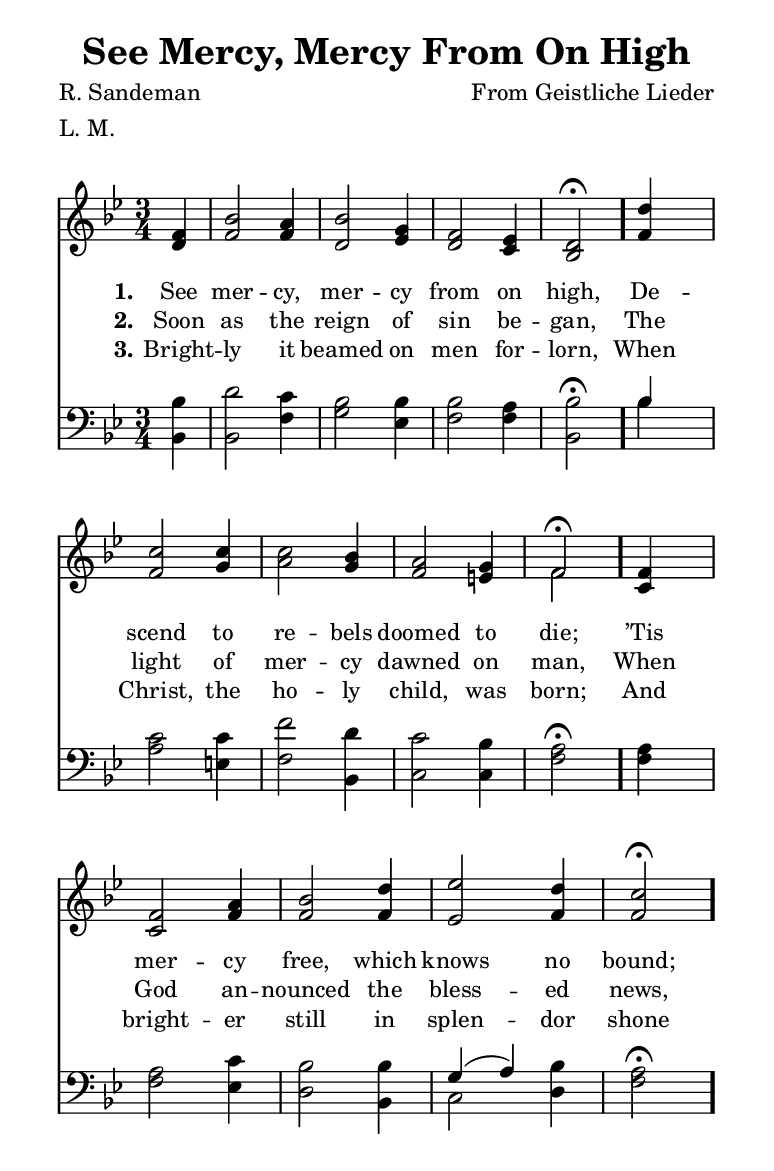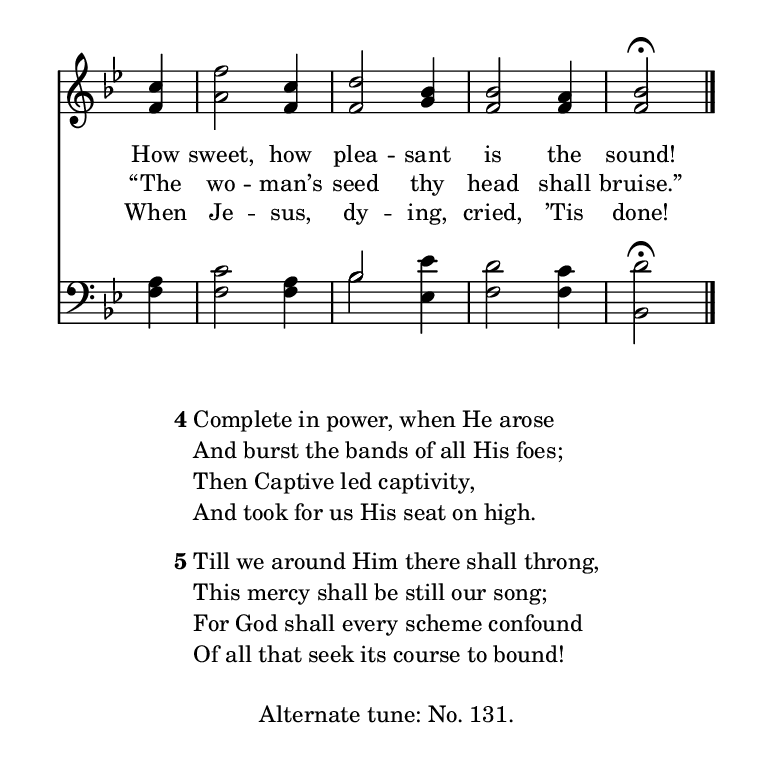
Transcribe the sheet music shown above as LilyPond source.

\include "common/global.ily"
\paper {
  \include "common/paper.ily"
  %ragged-bottom = ##t
  %ragged-last-bottom = ##t
  systems-per-page = #(cond (is-eogsized 3) (#t #f))
  %page-count = ##f
}

\header{
  hymnnumber = "116"
  title = "See Mercy, Mercy From On High"
  tunename = "Dusseldorf"
  meter = "L. M."
  poet = "R. Sandeman"
  composer = "From Geistliche Lieder"
  %copyright = ""
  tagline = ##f
}

% for fermata in MIDI
ta = { \tempo 4=100 }
tb = { \tempo 4=50 }

patternAA = { \ta c4 | c2 c4 | c2 c4 | c2 c4 | \tb c2 \fermata }
patternAB = { \ta c4 | c2 c4 | c2 c4 | c2 c4 | \tb c2          }

patternBA = { \ta c4 | c2 c4 | c2 c4 | c4( c4) c4 | \tb c2     }

global = {
  \include "common/overrides.ily"
  \override Staff.TimeSignature.style = #'numbered
  \time 3/4
  \override Score.MetronomeMark.transparent = ##t % hide all fermata changes too
  \ta
  \key bes \major
  \partial 4
  \autoBeamOff
}

notesSoprano = {
\global
\relative c' {

  \changePitch \patternAA { f | bes a | bes g | f ees | d }
  \changePitch \patternAA { d' | c c | c bes | a g | f }
  \changePitch \patternAA { f | f a | bes d | ees d | c }
  \changePitch \patternAA { c | f c | d bes | bes a | bes }

  \bar "|."

}
}

notesAlto = {
\global
\relative e' {

  \changePitch \patternAB { d | f f | d ees | d c | bes }
  \changePitch \patternAB { f' | f g | a g | f e | f }
  \changePitch \patternAB { c | c f | f f | ees f | f }
  \changePitch \patternAB { f | a f | f g | f f | f }

}
}

notesTenor = {
\global
\relative a {

  \changePitch \patternAB { bes | d c | bes bes | bes a | bes }
  \changePitch \patternAB { bes | c c | f d | c bes | a }
  \changePitch \patternBA { a | a c | bes bes | g( a) bes | a }
  \changePitch \patternAB { a | c a | bes ees | d c | d }

}
}

notesBass = {
\global
\relative f, {

  \changePitch \patternAA { bes | bes f' | g ees | f f | bes, }
  \changePitch \patternAA { bes' | a e | f bes, | c c | f }
  \changePitch \patternAA { f | f ees | d bes | c d | f }
  \changePitch \patternAA { f | f f | bes ees, | f f | bes, }

}
}

wordsA = \lyricmode {
\set stanza = "1."

See mer -- cy, mer -- cy from on high, \bar "."
De -- scend to re -- bels doomed to die; \bar "."
’Tis mer -- cy free, which knows no bound; \bar "."
How sweet, how plea -- sant is the sound! \bar "."

}

wordsB = \lyricmode {
\set stanza = "2."

Soon as the reign of sin be -- gan,
The light of mer -- cy dawned on man,
When God an -- nounced the bless -- ed news,
“The wo -- man’s seed thy head shall bruise.”

}

wordsC = \lyricmode {
\set stanza = "3."

Bright -- ly it beamed on men for -- lorn,
When Christ, the ho -- ly child, was born;
And bright -- er still in splen -- dor shone
When Je -- sus, dy -- ing, cried, ’Tis done!

}

wordsD = \markuplist {

\line { Complete in power, when He arose }
\line { And burst the bands of all His foes; }
\line { Then Captive led captivity, }
\line { And took for us His seat on high. }

}

wordsE = \markuplist {

\line { Till we around Him there shall throng, }
\line { This mercy shall be still our song; }
\line { For God shall every scheme confound }
\line { Of all that seek its course to bound! }

}

\score {
  \context ChoirStaff <<
    \context Staff = upper <<
      \set Staff.autoBeaming = ##f
      \set ChoirStaff.systemStartDelimiter = #'SystemStartBar
      \set ChoirStaff.printPartCombineTexts = ##f
      \partcombine #'(2 . 9) \notesSoprano \notesAlto
      \context NullVoice = sopranos { \voiceOne << \notesSoprano >> }
      \context NullVoice = altos { \voiceTwo << \notesAlto >> }
      \context Lyrics = one   \lyricsto sopranos \wordsA
      \context Lyrics = two   \lyricsto sopranos \wordsB
      \context Lyrics = three \lyricsto sopranos \wordsC
    >>
    \context Staff = men <<
      \clef bass
      \set ChoirStaff.printPartCombineTexts = ##f
      \partcombine #'(2 . 9) \notesTenor \notesBass
      \context NullVoice = tenors { \voiceOne << \notesTenor >> }
      \context NullVoice = basses { \voiceTwo << \notesBass >> }
    >>
  >>
  \layout {
    \include "common/layout.ily"
  }
  \midi{
    \include "common/midi.ily"
  }
}

\noPageBreak

\markup { \fill-line { \column {
  \line{ \bold 4 \column { \wordsD } } \combine \null \vspace #0.4
  \line{ \bold 5 \column { \wordsE } } \combine \null \vspace #0.4
} } }

\noPageBreak \markup { \vspace #2 \fill-line { \raise #2 \line { Alternate tune: No. 131. } } }

\version "2.19.49"  % necessary for upgrading to future LilyPond versions.

% vi:set et ts=2 sw=2 ai nocindent syntax=lilypond:
